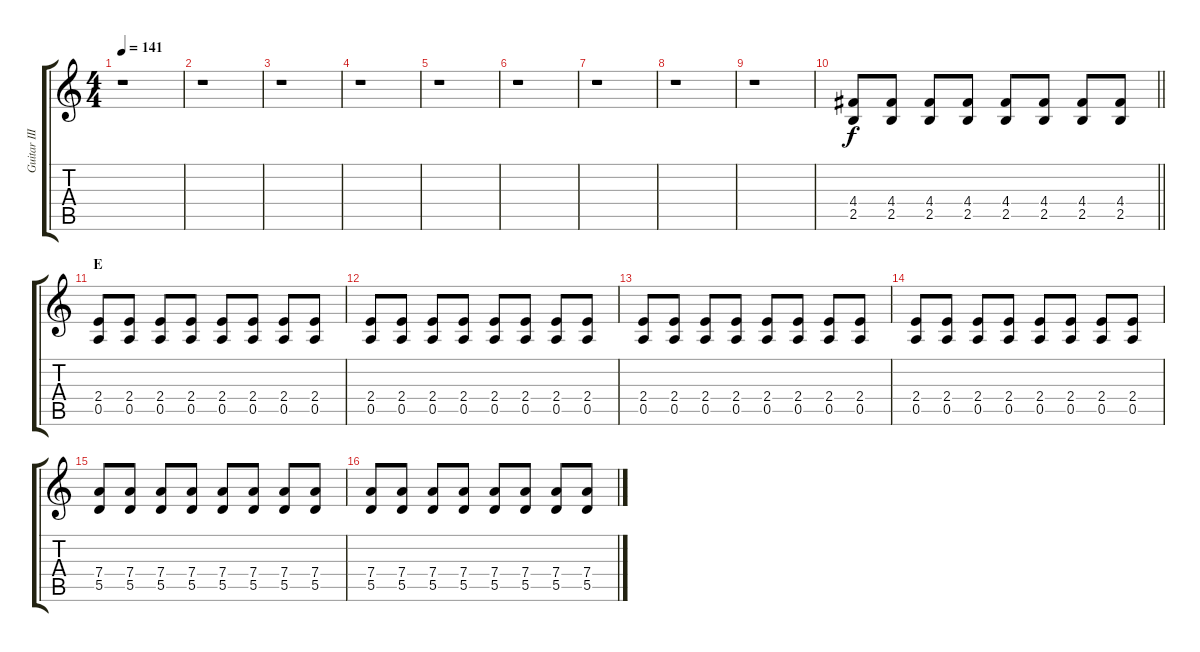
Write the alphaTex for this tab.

\track ("Guitar III - (Piano)" "Guitar III") {instrument distortionguitar}
\staff {score tabs}
\tuning (E4 B3 G3 D3 A2 E2) {hide}
\ts (4 4)
\tempo 141
\clef g2
\ks c
r.1{dy f} |
r.1 |
r.1 |
r.1 |
r.1 |
r.1 |
r.1 |
r.1 |
r.1 |
\barLineRight lightlight
(4.4 2.5).8 (4.4 2.5).8 (4.4 2.5).8 (4.4 2.5).8 (4.4 2.5).8 (4.4 2.5).8 (4.4 2.5).8 (4.4 2.5).8 |
\section ("" "E")
(2.4 0.5).8 (2.4 0.5).8 (2.4 0.5).8 (2.4 0.5).8 (2.4 0.5).8 (2.4 0.5).8 (2.4 0.5).8 (2.4 0.5).8 |
(2.4 0.5).8 (2.4 0.5).8 (2.4 0.5).8 (2.4 0.5).8 (2.4 0.5).8 (2.4 0.5).8 (2.4 0.5).8 (2.4 0.5).8 |
(2.4 0.5).8 (2.4 0.5).8 (2.4 0.5).8 (2.4 0.5).8 (2.4 0.5).8 (2.4 0.5).8 (2.4 0.5).8 (2.4 0.5).8 |
(2.4 0.5).8 (2.4 0.5).8 (2.4 0.5).8 (2.4 0.5).8 (2.4 0.5).8 (2.4 0.5).8 (2.4 0.5).8 (2.4 0.5).8 |
(7.4 5.5).8 (7.4 5.5).8 (7.4 5.5).8 (7.4 5.5).8 (7.4 5.5).8 (7.4 5.5).8 (7.4 5.5).8 (7.4 5.5).8 |
(7.4 5.5).8 (7.4 5.5).8 (7.4 5.5).8 (7.4 5.5).8 (7.4 5.5).8 (7.4 5.5).8 (7.4 5.5).8 (7.4 5.5).8
